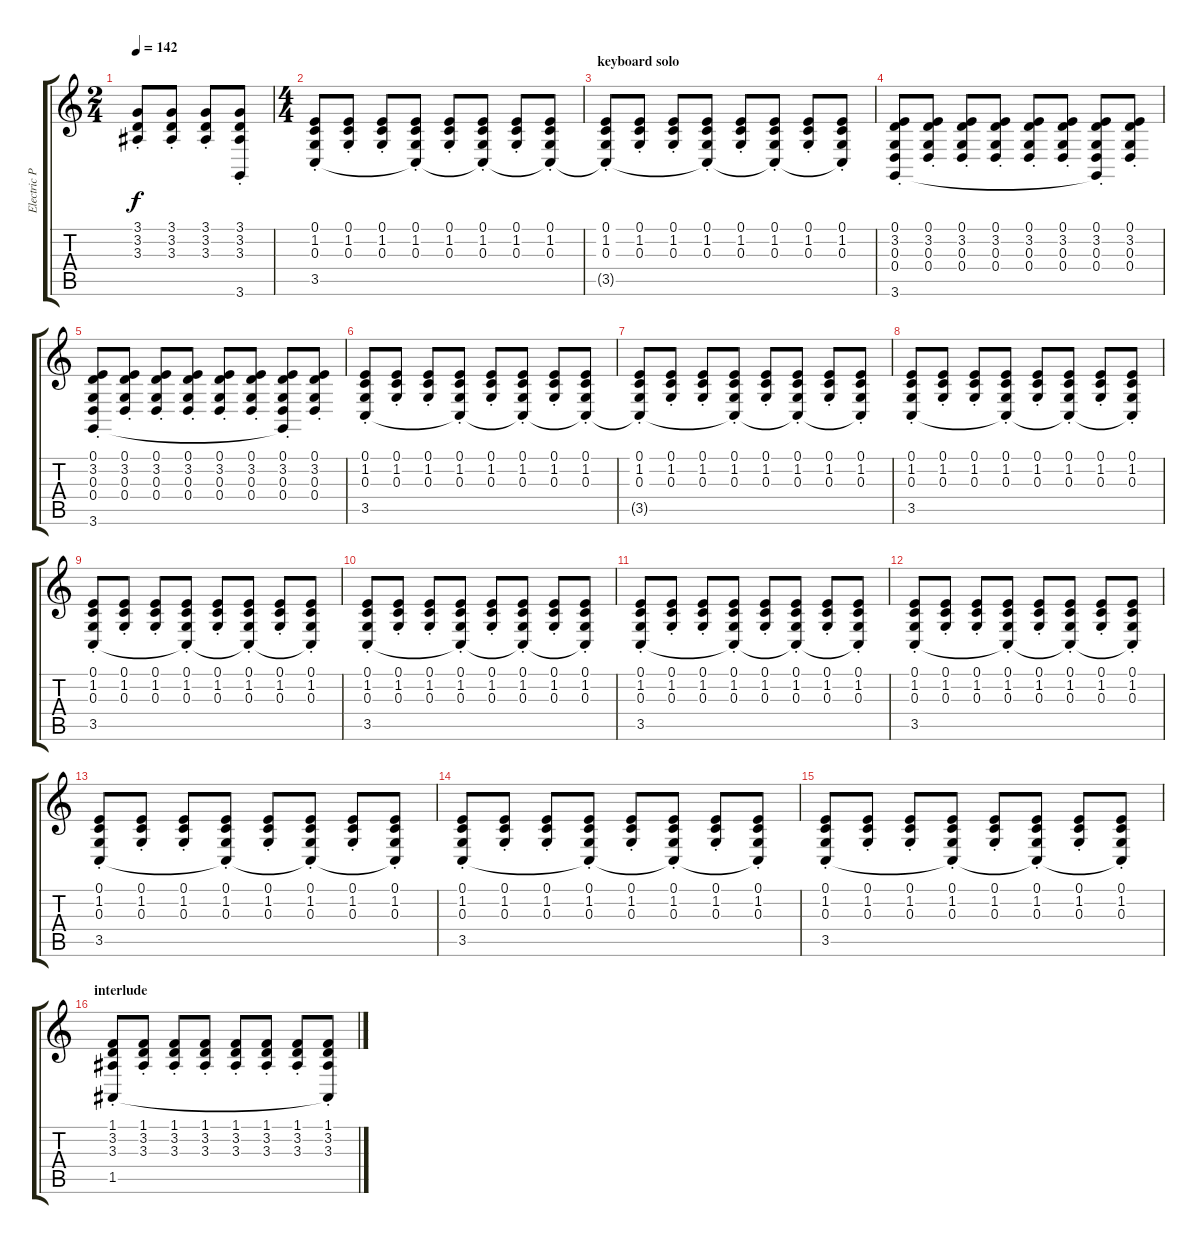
\track ("Electric Piano (Hodgson)" "Electric P") {instrument electricpiano1}
\staff {score tabs}
\tuning (E4 B3 G3 D3 A2 E2) {hide}
\ts (2 4)
\tempo 142
\clef g2
\ks c
(3.1{st} 3.2{st} 3.3{st}).8{dy f} (3.1{st} 3.2{st} 3.3{st}).8 (3.1{st} 3.2{st} 3.3{st}).8 (3.1{st} 3.2{st} 3.3{st} 3.6{t}).8 |
\ts (4 4)
(0.1{st} 1.2{st} 0.3{st} 3.5).8 (0.1{st} 1.2{st} 0.3{st}).8 (0.1{st} 1.2{st} 0.3{st}).8 (0.1{st} 1.2{st} 0.3{st} 3.5{t}).8 (0.1{st} 1.2{st} 0.3{st}).8 (0.1{st} 1.2{st} 0.3{st} 3.5{t}).8 (0.1{st} 1.2{st} 0.3{st}).8 (0.1{st} 1.2{st} 0.3{st} 3.5{t}).8 |
\section ("" "keyboard solo")
(0.1{st} 1.2{st} 0.3{st} 3.5{t}).8 (0.1{st} 1.2{st} 0.3{st}).8 (0.1{st} 1.2{st} 0.3{st}).8 (0.1{st} 1.2{st} 0.3{st} 3.5{t}).8 (0.1{st} 1.2{st} 0.3{st}).8 (0.1{st} 1.2{st} 0.3{st} 3.5{t}).8 (0.1{st} 1.2{st} 0.3{st}).8 (0.1{st} 1.2{st} 0.3{st} 3.5{t}).8 |
(0.1{st} 3.2{st} 0.3{st} 0.4{st} 3.6).8 (0.1{st} 3.2{st} 0.3{st} 0.4{st}).8 (0.1{st} 3.2{st} 0.3{st} 0.4{st}).8 (0.1{st} 3.2{st} 0.3{st} 0.4{st}).8 (0.1{st} 3.2{st} 0.3{st} 0.4{st}).8 (0.1{st} 3.2{st} 0.3{st} 0.4{st}).8 (0.1{st} 3.2{st} 0.3{st} 0.4{st} 3.6{t}).8 (0.1{st} 3.2{st} 0.3{st} 0.4{st}).8 |
(0.1{st} 3.2{st} 0.3{st} 0.4{st} 3.6).8 (0.1{st} 3.2{st} 0.3{st} 0.4{st}).8 (0.1{st} 3.2{st} 0.3{st} 0.4{st}).8 (0.1{st} 3.2{st} 0.3{st} 0.4{st}).8 (0.1{st} 3.2{st} 0.3{st} 0.4{st}).8 (0.1{st} 3.2{st} 0.3{st} 0.4{st}).8 (0.1{st} 3.2{st} 0.3{st} 0.4{st} 3.6{t}).8 (0.1{st} 3.2{st} 0.3{st} 0.4{st}).8 |
(0.1{st} 1.2{st} 0.3{st} 3.5).8 (0.1{st} 1.2{st} 0.3{st}).8 (0.1{st} 1.2{st} 0.3{st}).8 (0.1{st} 1.2{st} 0.3{st} 3.5{t}).8 (0.1{st} 1.2{st} 0.3{st}).8 (0.1{st} 1.2{st} 0.3{st} 3.5{t}).8 (0.1{st} 1.2{st} 0.3{st}).8 (0.1{st} 1.2{st} 0.3{st} 3.5{t}).8 |
(0.1{st} 1.2{st} 0.3{st} 3.5{t}).8 (0.1{st} 1.2{st} 0.3{st}).8 (0.1{st} 1.2{st} 0.3{st}).8 (0.1{st} 1.2{st} 0.3{st} 3.5{t}).8 (0.1{st} 1.2{st} 0.3{st}).8 (0.1{st} 1.2{st} 0.3{st} 3.5{t}).8 (0.1{st} 1.2{st} 0.3{st}).8 (0.1{st} 1.2{st} 0.3{st} 3.5{t}).8 |
(0.1{st} 1.2{st} 0.3{st} 3.5).8 (0.1{st} 1.2{st} 0.3{st}).8 (0.1{st} 1.2{st} 0.3{st}).8 (0.1{st} 1.2{st} 0.3{st} 3.5{t}).8 (0.1{st} 1.2{st} 0.3{st}).8 (0.1{st} 1.2{st} 0.3{st} 3.5{t}).8 (0.1{st} 1.2{st} 0.3{st}).8 (0.1{st} 1.2{st} 0.3{st} 3.5{t}).8 |
(0.1{st} 1.2{st} 0.3{st} 3.5).8 (0.1{st} 1.2{st} 0.3{st}).8 (0.1{st} 1.2{st} 0.3{st}).8 (0.1{st} 1.2{st} 0.3{st} 3.5{t}).8 (0.1{st} 1.2{st} 0.3{st}).8 (0.1{st} 1.2{st} 0.3{st} 3.5{t}).8 (0.1{st} 1.2{st} 0.3{st}).8 (0.1{st} 1.2{st} 0.3{st} 3.5{t}).8 |
(0.1{st} 1.2{st} 0.3{st} 3.5).8 (0.1{st} 1.2{st} 0.3{st}).8 (0.1{st} 1.2{st} 0.3{st}).8 (0.1{st} 1.2{st} 0.3{st} 3.5{t}).8 (0.1{st} 1.2{st} 0.3{st}).8 (0.1{st} 1.2{st} 0.3{st} 3.5{t}).8 (0.1{st} 1.2{st} 0.3{st}).8 (0.1{st} 1.2{st} 0.3{st} 3.5{t}).8 |
(0.1{st} 1.2{st} 0.3{st} 3.5).8 (0.1{st} 1.2{st} 0.3{st}).8 (0.1{st} 1.2{st} 0.3{st}).8 (0.1{st} 1.2{st} 0.3{st} 3.5{t}).8 (0.1{st} 1.2{st} 0.3{st}).8 (0.1{st} 1.2{st} 0.3{st} 3.5{t}).8 (0.1{st} 1.2{st} 0.3{st}).8 (0.1{st} 1.2{st} 0.3{st} 3.5{t}).8 |
(0.1{st} 1.2{st} 0.3{st} 3.5).8 (0.1{st} 1.2{st} 0.3{st}).8 (0.1{st} 1.2{st} 0.3{st}).8 (0.1{st} 1.2{st} 0.3{st} 3.5{t}).8 (0.1{st} 1.2{st} 0.3{st}).8 (0.1{st} 1.2{st} 0.3{st} 3.5{t}).8 (0.1{st} 1.2{st} 0.3{st}).8 (0.1{st} 1.2{st} 0.3{st} 3.5{t}).8 |
(0.1{st} 1.2{st} 0.3{st} 3.5).8 (0.1{st} 1.2{st} 0.3{st}).8 (0.1{st} 1.2{st} 0.3{st}).8 (0.1{st} 1.2{st} 0.3{st} 3.5{t}).8 (0.1{st} 1.2{st} 0.3{st}).8 (0.1{st} 1.2{st} 0.3{st} 3.5{t}).8 (0.1{st} 1.2{st} 0.3{st}).8 (0.1{st} 1.2{st} 0.3{st} 3.5{t}).8 |
(0.1{st} 1.2{st} 0.3{st} 3.5).8 (0.1{st} 1.2{st} 0.3{st}).8 (0.1{st} 1.2{st} 0.3{st}).8 (0.1{st} 1.2{st} 0.3{st} 3.5{t}).8 (0.1{st} 1.2{st} 0.3{st}).8 (0.1{st} 1.2{st} 0.3{st} 3.5{t}).8 (0.1{st} 1.2{st} 0.3{st}).8 (0.1{st} 1.2{st} 0.3{st} 3.5{t}).8 |
(0.1{st} 1.2{st} 0.3{st} 3.5).8 (0.1{st} 1.2{st} 0.3{st}).8 (0.1{st} 1.2{st} 0.3{st}).8 (0.1{st} 1.2{st} 0.3{st} 3.5{t}).8 (0.1{st} 1.2{st} 0.3{st}).8 (0.1{st} 1.2{st} 0.3{st} 3.5{t}).8 (0.1{st} 1.2{st} 0.3{st}).8 (0.1{st} 1.2{st} 0.3{st} 3.5{t}).8 |
\section ("" "interlude")
(1.1{st} 3.2{st} 3.3{st} 1.5).8 (1.1{st} 3.2{st} 3.3{st}).8 (1.1{st} 3.2{st} 3.3{st}).8 (1.1{st} 3.2{st} 3.3{st}).8 (1.1{st} 3.2{st} 3.3{st}).8 (1.1{st} 3.2{st} 3.3{st}).8 (1.1{st} 3.2{st} 3.3{st}).8 (1.1{st} 3.2{st} 3.3{st} 1.5{t}).8
